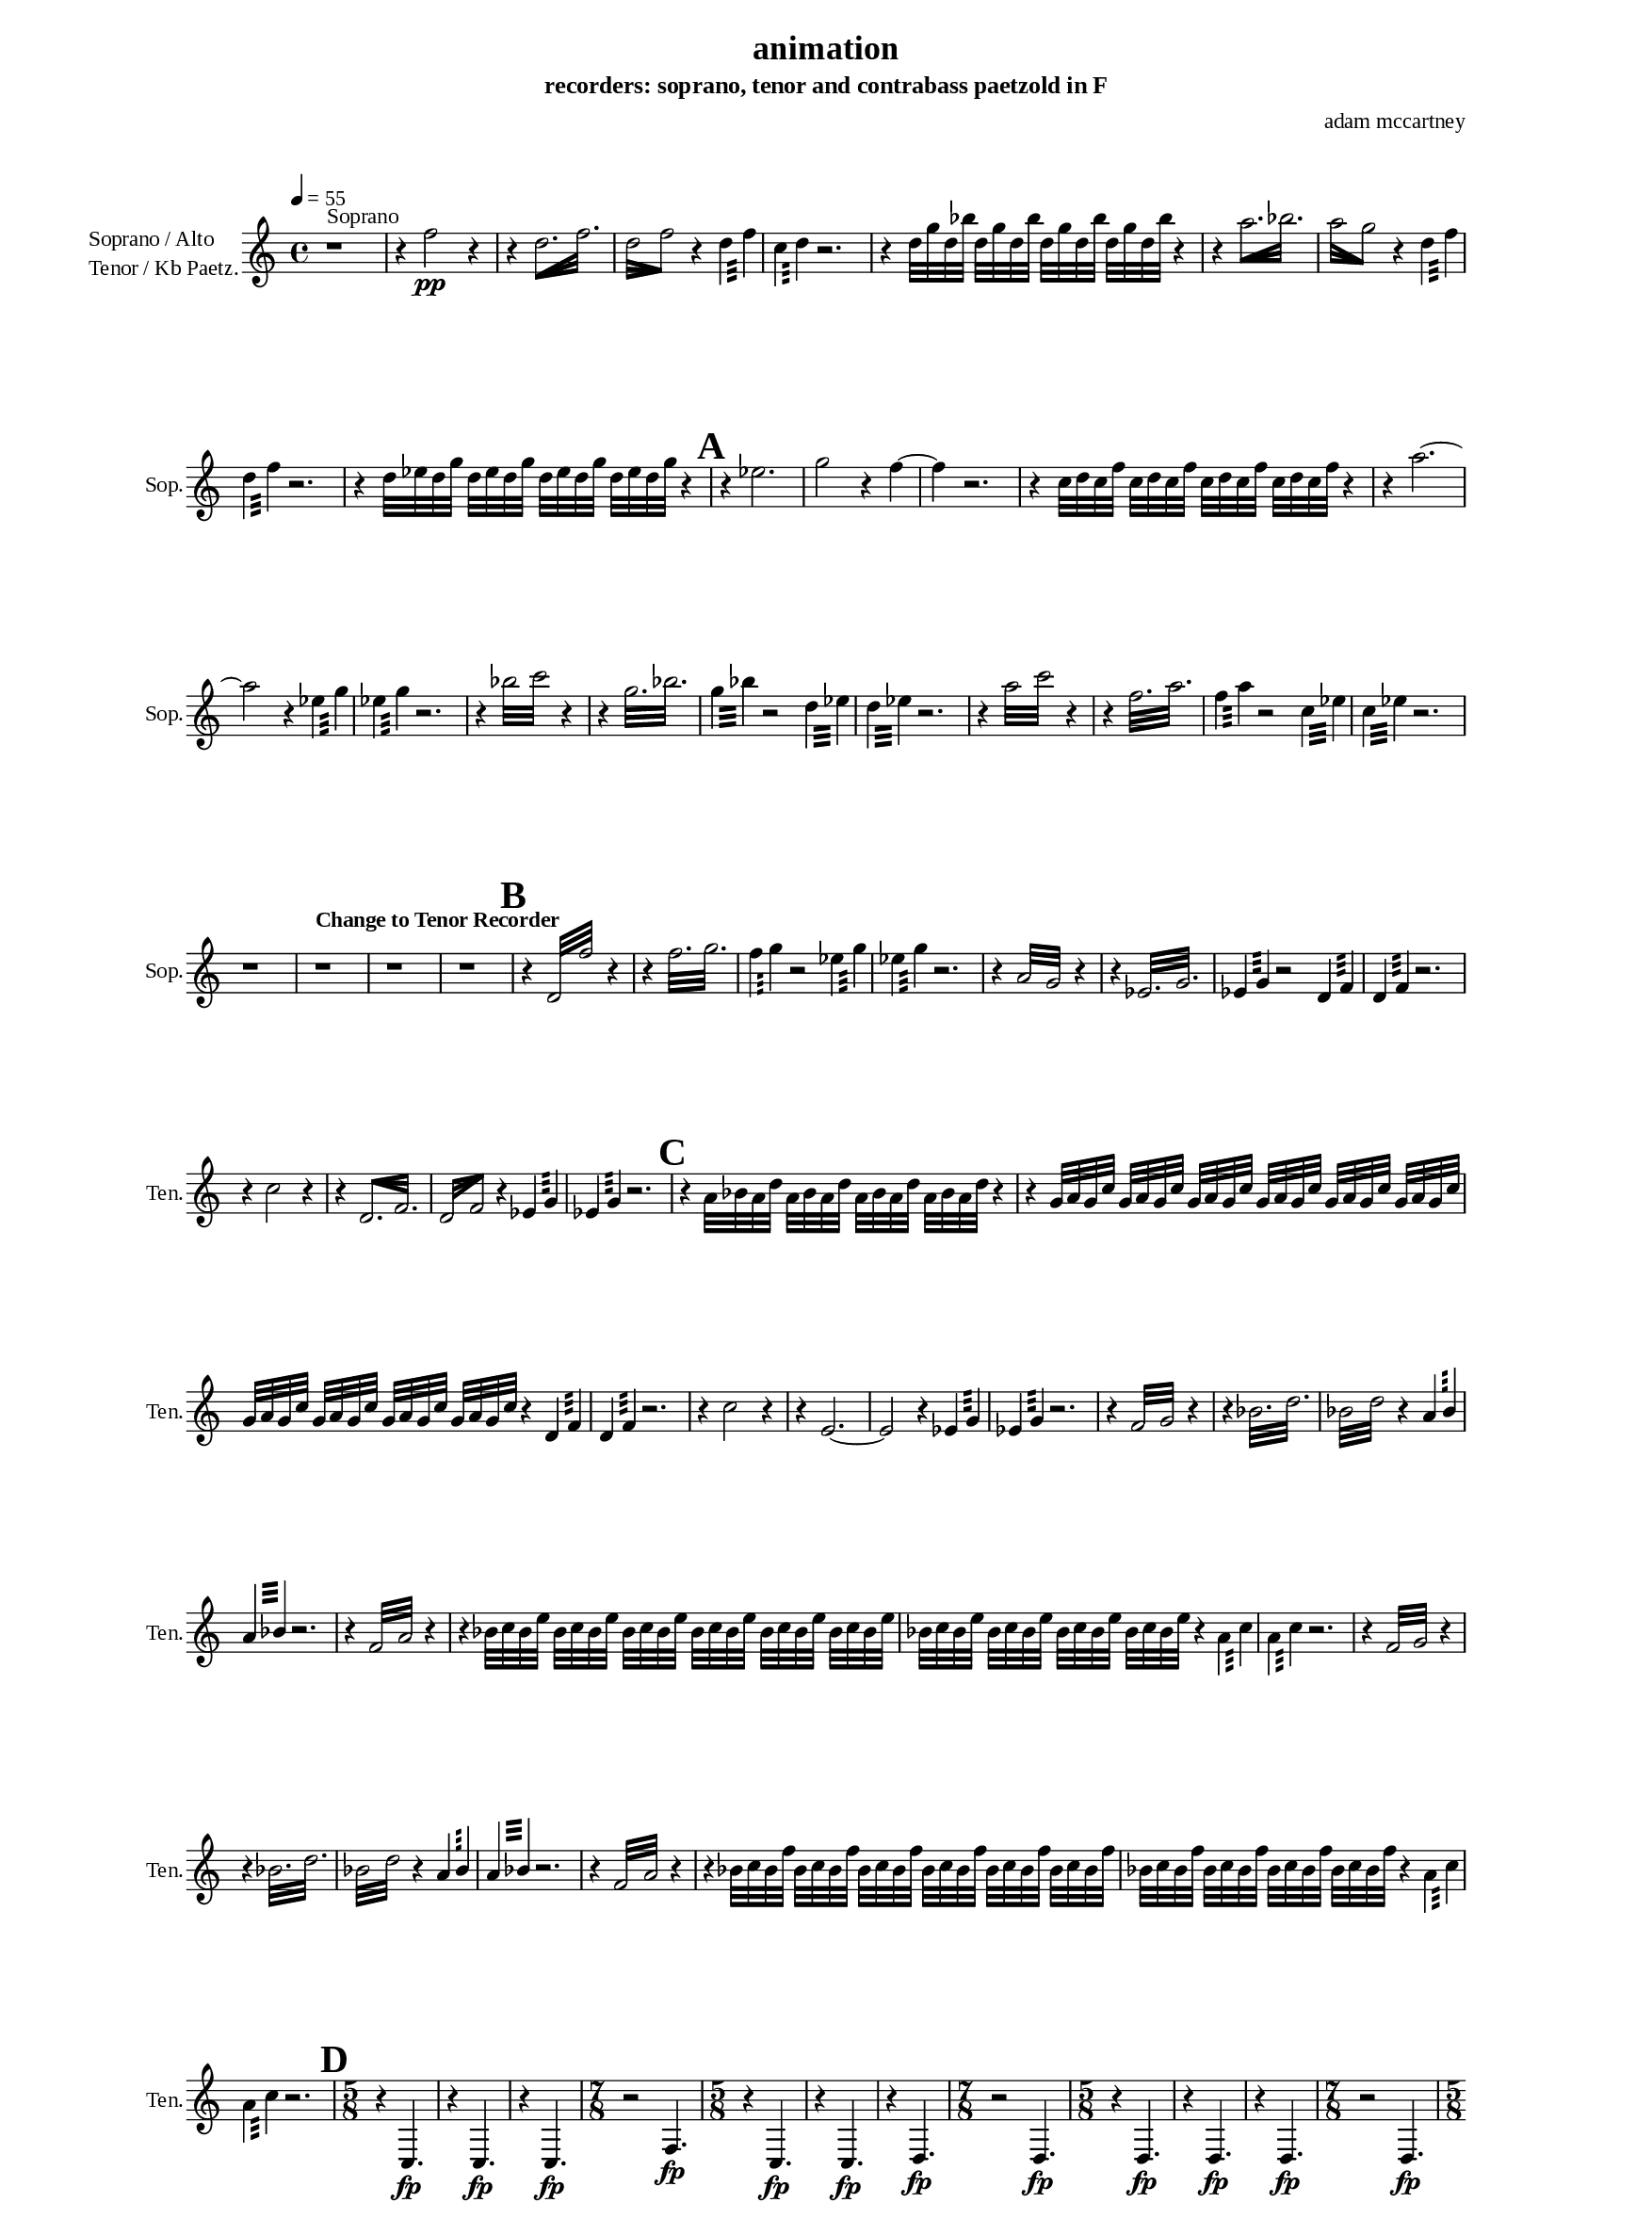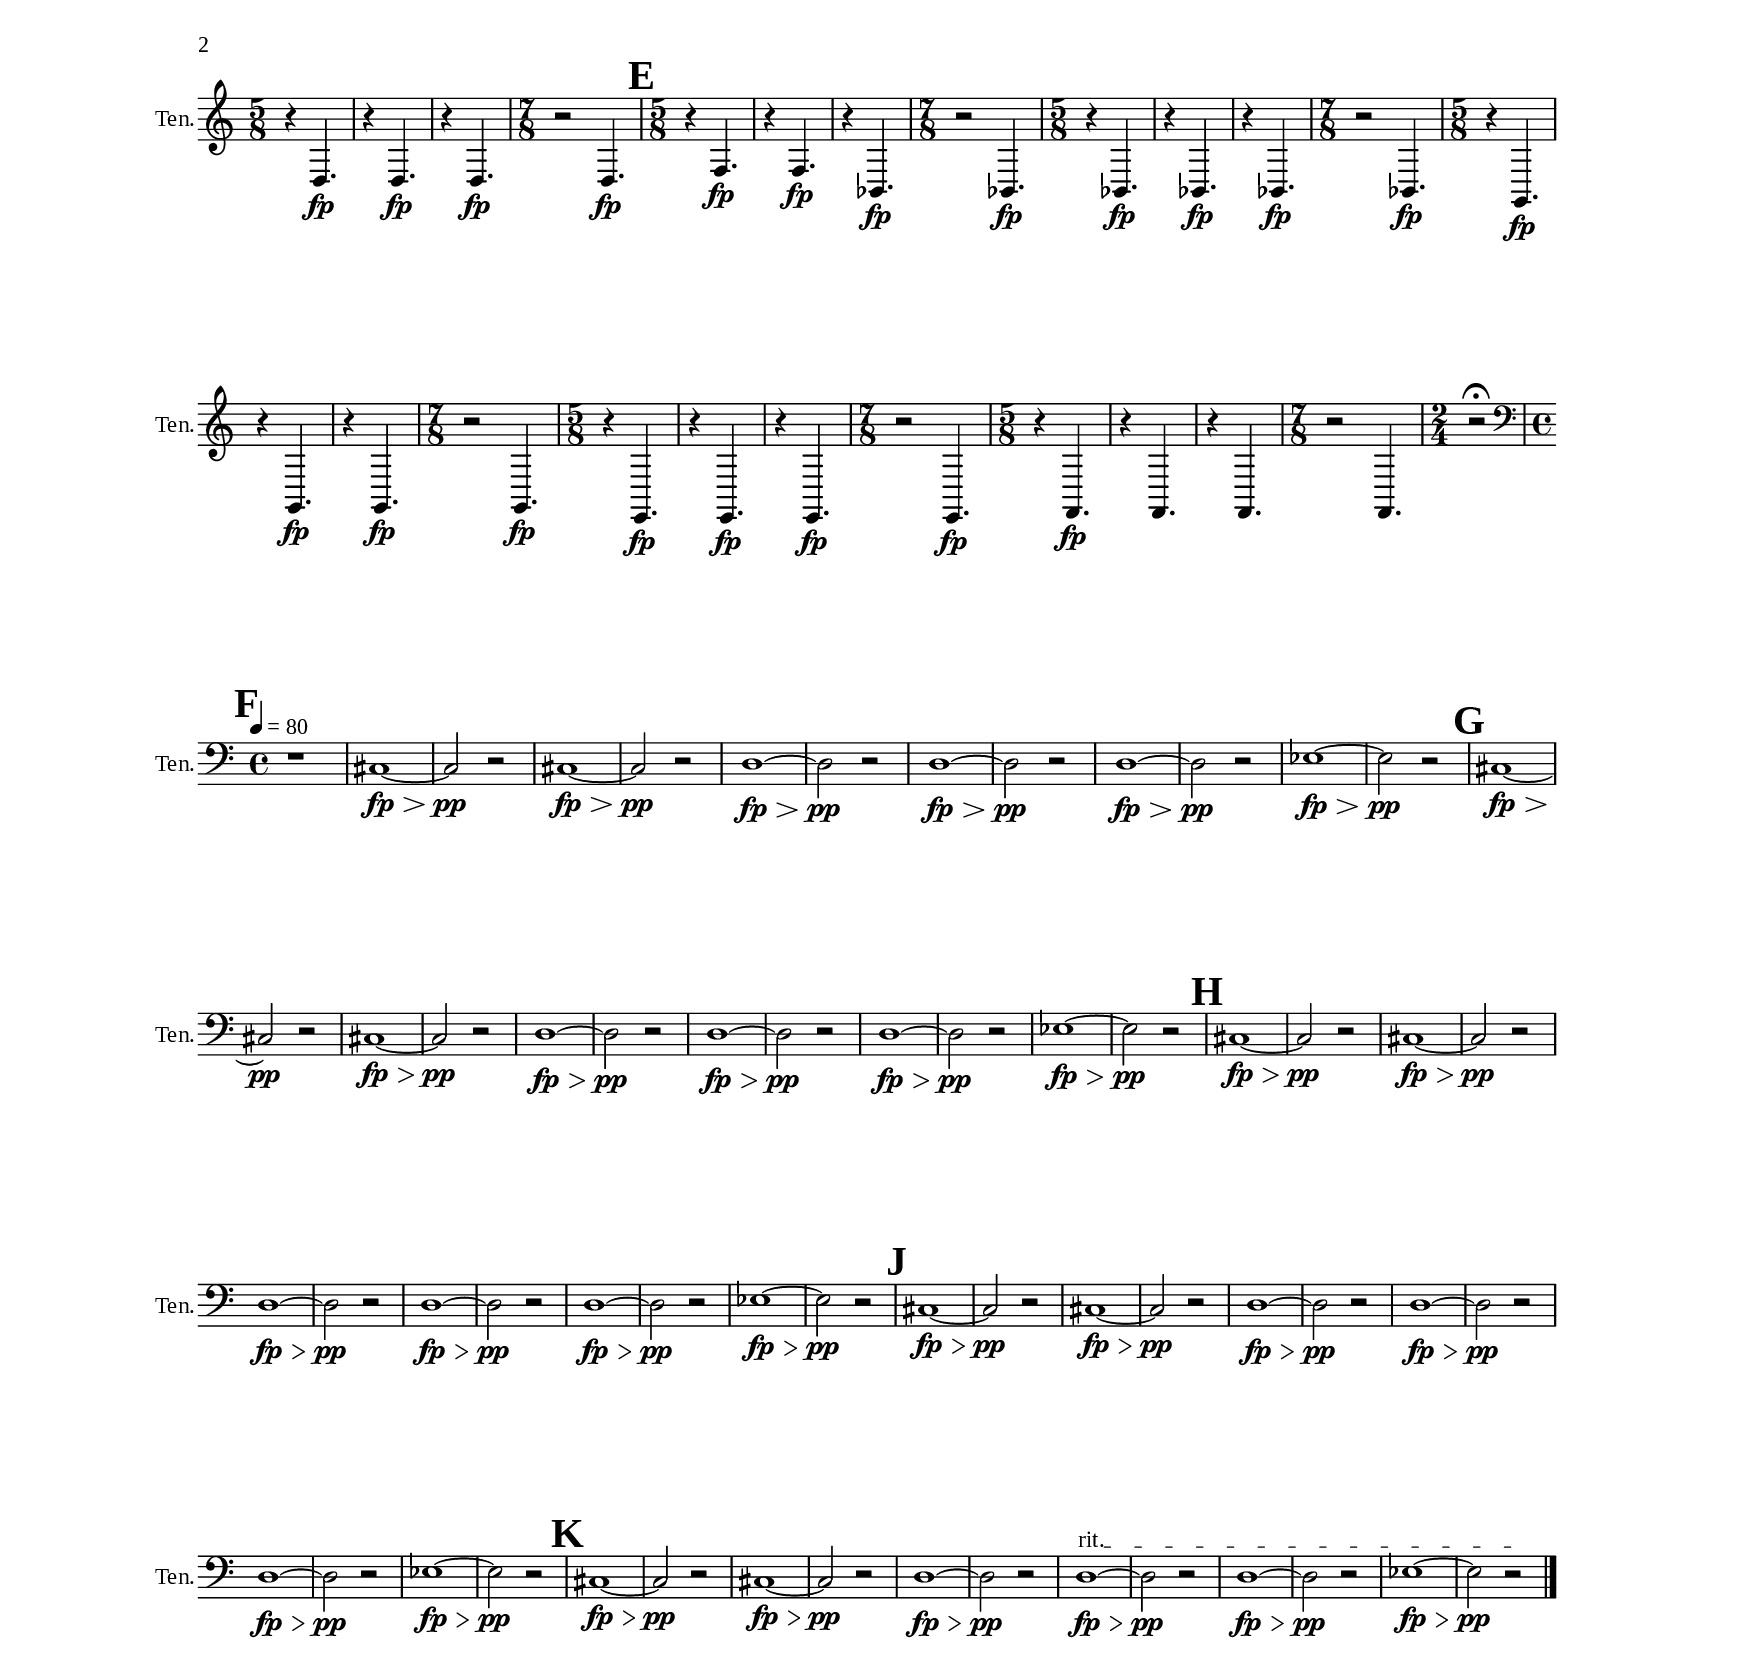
\version "2.18.2"

%\include "ra_songOne_mezzoSopran.ly"

\version "2.18.2"

\addInstrumentDefinition #"Alto Recorder"
  #`((instrumentTransposition . ,(ly:make-pitch 0 0 0))
     (shortInstrumentName . "Alt.")
     (instrumentCueName . ,(make-bold-markup "Change to Alto Recorder"))
     (midiInstrument . "flute"))
  
  \addInstrumentDefinition #"Tenor Recorder"
  #`((instrumentTransposition . ,(ly:make-pitch 0 0 0))
     (shortInstrumentName . "Ten.")
     (instrumentCueName . ,(make-bold-markup "Change to Tenor Recorder"))
     (midiInstrument . "flute"))
  
    \addInstrumentDefinition #"Contrabass Paetzold in F"
  #`((instrumentTransposition . ,(ly:make-pitch 0 0 0))
     (shortInstrumentName . "Paetz.")
     (instrumentCueName . ,(make-bold-markup "Change to Paetzold"))
     (midiInstrument . "flute"))
  
  %%%%%%%%
  %%%%%%%%Macros
  %%%%%%%%
  
  beamAccel = { \override Beam.grow-direction = #RIGHT }
  
  beamDeccel = { \override Beam.grow-direction = #LEFT }
  
  beamNeutral = { \override Beam.grow-direction = #f }
  
  startRit = { \override TextSpanner.bound-details.left.text =
             \markup { \upright "rit." } }

  %%%%%%%%
  %%%%%%%%
  %%%%%%%%
  
animation_recorders =
  {
    
    %% Ostinato
    \time 4/4
    \tempo 4 = 55
    r1^\markup{Soprano}
    \bar "|"
    r4 f''2\pp r4 \bar "|"
    r4 
    \beamAccel
    \repeat tremolo 12 { d''32 f'' } \bar "|"
    \beamDeccel
    \repeat tremolo 8 { d''32 f'' } 
    \beamNeutral
    r4 \repeat tremolo 4 { d''32 f'' } \bar "|"
    \repeat tremolo 4 { c''32 d'' } r2. \bar "|"
    
    r4 \repeat unfold 4 { d''32[ g'' d'' bes''] } r4 \bar "|"
    r4 
    \beamAccel
    \repeat tremolo 12 { a''32 bes'' } \bar "|"
    \beamDeccel
    \repeat tremolo 8 { a''32 g'' } r4 
    \beamNeutral
    \repeat tremolo 4 { d''32 f'' } \bar "|"
    \repeat tremolo 4 { d''32 f'' } r2. \bar "|"
    
    r4 \repeat unfold 4 { d''32[ es'' d'' g''] } r4 \bar "|"
    \mark #1
    \barNumberCheck #11
    r4 es''2. \bar "|"
    g''2 r4 f''4 ~ \bar "|"
    f''4 r2. \bar "|"
    
    r4 \repeat unfold 4 { c''32[ d'' c'' f''] } r4 \bar "|"
    r4 a''2. ~ \bar "|"
    a''2 r4 \repeat tremolo 4 { es''32 g'' } \bar "|"
    \repeat tremolo 4 { es''32 g'' } r2. \bar "|"
    
    r4 \repeat tremolo 8 { bes''32 c''' } r4 \bar "|"
    r4 \repeat tremolo 12 { g''32 bes'' } \bar "|"
    \repeat tremolo 4 { g''32 bes'' } r2 \repeat tremolo 4 { d''32 es'' } \bar "|"
    \repeat tremolo 4 { d''32 es'' } r2. \bar "|"
    
    r4 \repeat tremolo 8 { a''32 c''' } r4 \bar "|"
    r4 \repeat tremolo 12 { f''32 a'' } \bar "|"
    \repeat tremolo 4 { f''32 a'' } r2 \repeat tremolo 4 { c''32 es'' } \bar "|"
    \repeat tremolo 4 { c''32 es'' } r2. \bar "|"
    
    
    r1 \instrumentSwitch "Tenor Recorder" \bar "|" r1 \bar "|"
    r1 \bar "|" r1 \bar "|"
    
    \mark #2
    \barNumberCheck #30
    r4 \repeat tremolo 8 { d'32 f'' } r4 \bar "|"
    r4 \repeat tremolo 12 { f''32 g'' } \bar "|"
    \repeat tremolo 4 { f''32 g'' } r2 \repeat tremolo 4 { es''32 g'' } \bar "|"
    \repeat tremolo 4 { es''32 g'' } r2. \bar "|"
    
    r4 \repeat tremolo 8 { a'32 g' } r4 \bar "|"
    r4 \repeat tremolo 12 { es'32 g' } \bar "|"
    \repeat tremolo 4 { es'32 g' } r2 \repeat tremolo 4 { d'32 f' } \bar "|"
    \repeat tremolo 4 { d'32 f' } r2. \bar "|"

    

    r4 c''2 r4 \bar "|"
    r4 
    \beamAccel
    \repeat tremolo 12 { d'32 f' } \bar "|"
    \beamDeccel
    \repeat tremolo 8 { d'32 f' } r4 
    \beamNeutral
    \repeat tremolo 4 { es'32 g' } \bar "|"
    \repeat tremolo 4 { es'32 g' } r2. \bar "|"
    
    \mark #3
    \barNumberCheck #42
    r4 \repeat unfold 4 { a'32[ bes' a' d''] } r4 \bar "|"
    r4 \repeat unfold 6 { g'32[ a' g' c''] } \bar "|"
    \repeat unfold 4 { g'32[ a' g' c''] } r4 \repeat tremolo 4 { d'32 f' } \bar "|"
    \repeat tremolo 4 { d'32 f' } r2. \bar "|"

    r4 c''2 r4 \bar "|"
    r4 e'2. ~ \bar "|"
    e'2 r4 \repeat tremolo 4 { es'32 g' } \bar "|"
    \repeat tremolo 4 { es'32 g' } r2. \bar "|"
    

    r4 \repeat tremolo 8 { f'32 g' } r4 \bar "|"
    r4 \repeat tremolo 12 { bes'32 d'' } \bar "|"
    \repeat tremolo 8 { bes'32 d'' } r4 \repeat tremolo 4 { a'32 bes' } \bar "|"
    \repeat tremolo 4 { a'32 bes' } r2. \bar "|"
    
    r4 \repeat tremolo 8 { f'32 a' } r4 \bar "|"
    r4 \repeat unfold 6 { bes'32[ c'' bes' e''] } \bar "|"
    \repeat unfold 4 { bes'32[ c'' bes' e''] } r4 \repeat tremolo 4 { a'32 c'' } \bar "|"
    \repeat tremolo 4 { a'32 c'' }  r2. \bar "|"
    
    r4 \repeat tremolo 8 { f'32 g' } r4 \bar "|"
    r4 \repeat tremolo 12 { bes'32 d'' } \bar "|"
    \repeat tremolo 8 { bes'32 d'' } r4 \repeat tremolo 4 { a'32 bes' } \bar "|"
    \repeat tremolo 4 { a'32 bes' } r2. \bar "|"
    
    r4 \repeat tremolo 8 { f'32 a' } r4 \bar "|"
    r4 \repeat unfold 6 { bes'32[ c'' bes' f''] } \bar "|"
    \repeat unfold 4 { bes'32[ c'' bes' f''] } r4 \repeat tremolo 4 { a'32 c'' } \bar "|"
    \repeat tremolo 4 { a'32 c'' } r2. \bar "|"


    %% Section Three
    %% Mod Five third down
    \time 5/8 
    \mark #4
    r4 c4.\fp |
    r4 c4.\fp |
    r4 c4.\fp |
    \time 7/8
    r2 f4.\fp |
    
    \time 5/8
    r4 c4.\fp |
    r4 c4.\fp |
    r4 d4.\fp |
    \time 7/8
    r2 d4.\fp |
    
    \time 5/8
    r4 d4.\fp |
    r4 d4.\fp |
    r4 d4.\fp |
    \time 7/8
    r2 d4.\fp |
    
    \time 5/8
    r4 d4.\fp |
    r4 d4.\fp |
    r4 d4.\fp |
    \time 7/8
    r2 d4.\fp |
    
    \mark #5
    \time 5/8
    r4 f4.\fp |
    r4 f4.\fp |
    r4 bes,4.\fp |
    \time 7/8
    r2 bes,4.\fp |

    \time 5/8
    r4 bes,4.\fp |
    r4 bes,4.\fp |
    r4 bes,4.\fp |
    \time 7/8
    r2 bes,4.\fp |
    
    \time 5/8
    r4 g,4.\fp |
    r4 g,4.\fp |
    r4 g,4.\fp |
    \time 7/8
    r2 g,4.\fp |
    
    \time 5/8
    r4 e,4.\fp |
    r4 e,4.\fp |
    r4 e,4.\fp |
    \time 7/8
    r2 e,4.\fp |
    
    \time 5/8
    r4 f,4. \fp|
    r4 f,4. |
    r4 f,4. |
    \time 7/8
    r2 f,4. |
    
    \time 2/4
    r2\fermata |
    
    
    \time 4/4
    \tempo 4 = 80
    \clef bass
    \break
    \mark #6
    r1 \bar "|" 
    %% Repeat One
    
    cis1\fp\> ~ \bar"|"
    cis2\!\pp r2 \bar"|"
    cis1\fp\> ~ \bar"|"
    cis2\!\pp r2 \bar"|"
    d1\fp\> ~ \bar"|"
    d2\!\pp r2 \bar"|"
    d1\fp\> ~ \bar"|"
    d2\!\pp r2 \bar"|"
    d1\fp\> ~ \bar"|"
    d2\!\pp r2 \bar"|"
    es1\fp\> ~ \bar"|"
    es2\!\pp r2 \bar"|"
    
    %%repeat 2
    \mark #7
    \barNumberCheck 116
    cis1\fp\> ~ \bar"|"
    cis2\!\pp r2 \bar"|"
    cis1\fp\> ~ \bar"|"
    cis2\!\pp r2 \bar"|"
    d1\fp\> ~ \bar"|"
    d2\!\pp r2 \bar"|"
    d1\fp\> ~ \bar"|"
    d2\!\pp r2 \bar"|"
    d1\fp\> ~ \bar"|"
    d2\!\pp r2 \bar"|"
    es1\fp\> ~ \bar"|"
    es2\!\pp r2 \bar"|"
    
    %%repeat 3
    \mark #8
    cis1\fp\> ~ \bar"|"
    cis2\!\pp r2 \bar"|"
    cis1\fp\> ~ \bar"|"
    cis2\!\pp r2 \bar"|"
    d1\fp\> ~ \bar"|"
    d2\!\pp r2 \bar"|"
    d1\fp\> ~ \bar"|"
    d2\!\pp r2 \bar"|"
    d1\fp\> ~ \bar"|"
    d2\!\pp r2 \bar"|"
    es1\fp\> ~ \bar"|"
    es2\!\pp r2 \bar"|"
    
    %%repeat 4
    \mark #9
    cis1\fp\> ~ \bar"|"
    cis2\!\pp r2 \bar"|"
    cis1\fp\> ~ \bar"|"
    cis2\!\pp r2 \bar"|"
    d1\fp\> ~ \bar"|"
    d2\!\pp r2 \bar"|"
    d1\fp\> ~ \bar"|"
    d2\!\pp r2 \bar"|"
    d1\fp\> ~ \bar"|"
    d2\!\pp r2 \bar"|"
    es1\fp\> ~ \bar"|"
    es2\!\pp r2 \bar"|"
    
    %%repeat 5
    \mark #10
    \barNumberCheck #152
    cis1\fp\> ~ \bar"|"
    cis2\!\pp r2 \bar"|"
    cis1\fp\> ~ \bar"|"
    cis2\!\pp r2 \bar"|"
    d1\fp\> ~ \bar"|"
    d2\!\pp r2 \bar"|"
    \startRit
    d1\fp\>\startTextSpan ~ \bar"|"
    d2\!\pp r2 \bar"|"
    d1\fp\> ~ \bar"|"
    
    d2\!\pp r2 \bar"|"
    es1\fp\> ~ \bar"|"
    es2\!\pp r2\stopTextSpan 
    %}
	\bar "|."
  }



%\include "205_piano_2iv.ly"

instrument = ""
\book {
  
  \version "2.18.2"

\header {
  title = "animation"
  subtitle = "recorders: soprano, tenor and contrabass paetzold in F"
  dedication = ""
  composer = "adam mccartney"
  opus = ""
  date = ""
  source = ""
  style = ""

  instrument = \instrument

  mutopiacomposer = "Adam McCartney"
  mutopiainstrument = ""

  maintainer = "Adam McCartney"
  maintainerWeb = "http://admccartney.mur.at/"
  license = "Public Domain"
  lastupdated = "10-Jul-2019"

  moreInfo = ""
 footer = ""
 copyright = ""
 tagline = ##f
}

  \paper {
    #(set-paper-size "a3")
  line-width = 230\mm
  two-sided = ##t
  %inner-margin = 23\mm 
  %outer-margin = 25\mm 
  %ragged-right = ##f
  %ragged-last = ##f
  
  min-systems-per-page = #3
  max-systems-per-page = #12
  system-system-spacing.padding = #15  %fit staves closer together
  system-system-spacing.stretchability = #15  %how flexible the spacing is


 myStaffSize = #20
  #(define fonts
    (make-pango-font-tree "Times New Roman"
                          "Nimbus Sans"
                          "Luxi Mono"
                          
                           (/ myStaffSize 20))) 
  
  }


  %%%%% 1st Movement - Adagio
  
  \score {
<<

\new StaffGroup<<

	  \new Staff \with {
		instrumentName = \markup{
		  \column {"Soprano / Alto"
		     \line{"Tenor / Kb Paetz."} 
		  } 
		}
		shortInstrumentName = #"Sop."
		midiInstrument = "recorder"
	  }{\accidentalStyle modern \animation_recorders}
	  

	  >> % StaffGroup


>>%Score
  
	  

	\header {piece = ""}
	
	
	\layout {
	  
	   indent = 1\cm
           % Increase the size of the bar number by 2
           \override Score.BarNumber.font-size = #2
        
           \set Score.markFormatter = #format-mark-box-alphabet
           \override Score.RehearsalMark.font-size = #5 
           \set Staff.barAlways = ##t
           \set Staff.defaultBarType = "" 
           
           \context {
                     \Score
                     \remove "Timing_translator"
                     \remove "Default_bar_line_engraver"
                     
                    }
  
           \context {
                     \Staff
                     \consists "Timing_translator"
                     \consists "Default_bar_line_engraver"
                    % \RemoveEmptyStaves

     % To use the setting globally, uncomment the following line:

     \override VerticalAxisGroup #'remove-first = ##t
                    }
           
                    
           %{\context {
                     \Voice
                     % Permit line breaks within tuplets
                     \remove "Forbid_line_break_engraver"
                     % Allow beams to be broken at line breaks
                     \override Beam.breakable = ##t
                     %% Allows to line break in the 
                     \remove Forbid_line_break_engraver
                    }
             %} 
                
	        }
	        
	
	\midi {  
	  \context {                         %
          \Staff                             %
          \remove "Staff_performer"          % Creating single
          }                                  % midi channel 
          \context {                        % for each 
          \Voice                            % voice
          \consists "Staff_performer"      %  
                   }
	  \tempo 4 = 100} 
                    }
  }
   
  
  